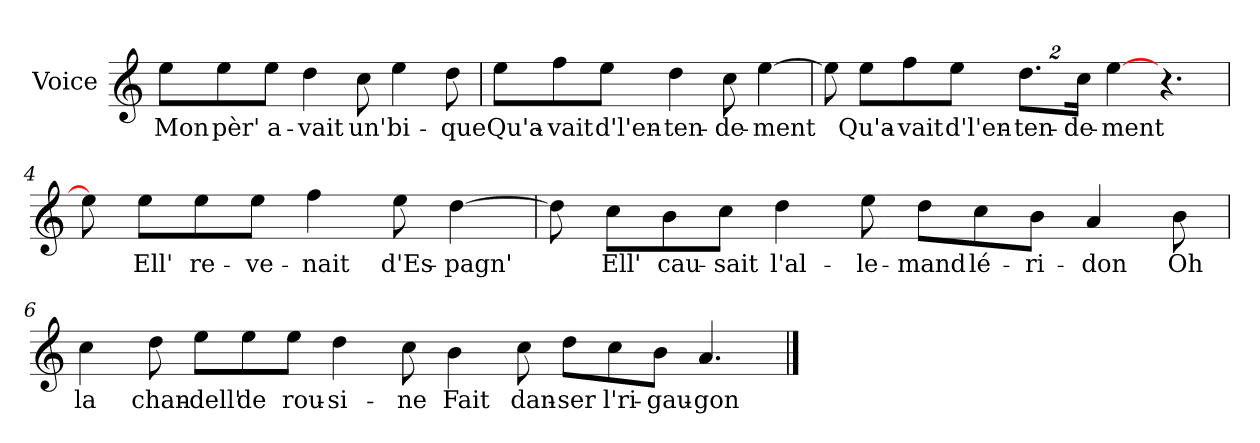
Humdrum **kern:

**kern	**text
*part1	*part1
*staff1	*staff1
*I"Voice	*
*I'V	*
*clefG2	*
*k[]	*
*C:	*
=1	=1
8ee\L	Mon
8ee\	pèr'
8ee\J	a-
4dd\	-vait
8cc\	un'
4ee\	bi-
8dd\	-que
=2	=2
8ee\L	Qu'a-
8ff\	-vait
8ee\J	d'l'en-
4dd\	-ten-
8cc\	-de-
[4ee\	-ment
=3	=3
8ee\]	.
8ee\L	Qu'a-
8ff\	-vait
8ee\J	d'l'en-
16%3.dd\L	-ten-
32%3cc\Jk	-de-
[4ee\	-ment
4.r	.
!!LO:LB:g=z
=4	=4
8ee\]	.
8ee\L	Ell'
8ee\	re-
8ee\J	-ve-
4ff\	-nait
8ee\	d'Es-
[4dd\	-pagn'
=5	=5
8dd\]	.
8cc\L	Ell'
8b\	cau-
8cc\J	-sait
4dd\	l'al-
8ee\	-le-
8dd\L	-mand
8cc\	lé-
8b\J	-ri-
4a/	-don
8b\	Oh
!!LO:LB:g=z
=6	=6
4cc\	la
8dd\	chan-
8ee\L	-dell'
8ee\	de
8ee\J	rou-
4dd\	-si-
8cc\	-ne
4b\	Fait
8cc\	dan-
8dd\L	-ser
8cc\	l'ri-
8b\J	-gau-
4.a/	-gon
==	==
*-	*-
